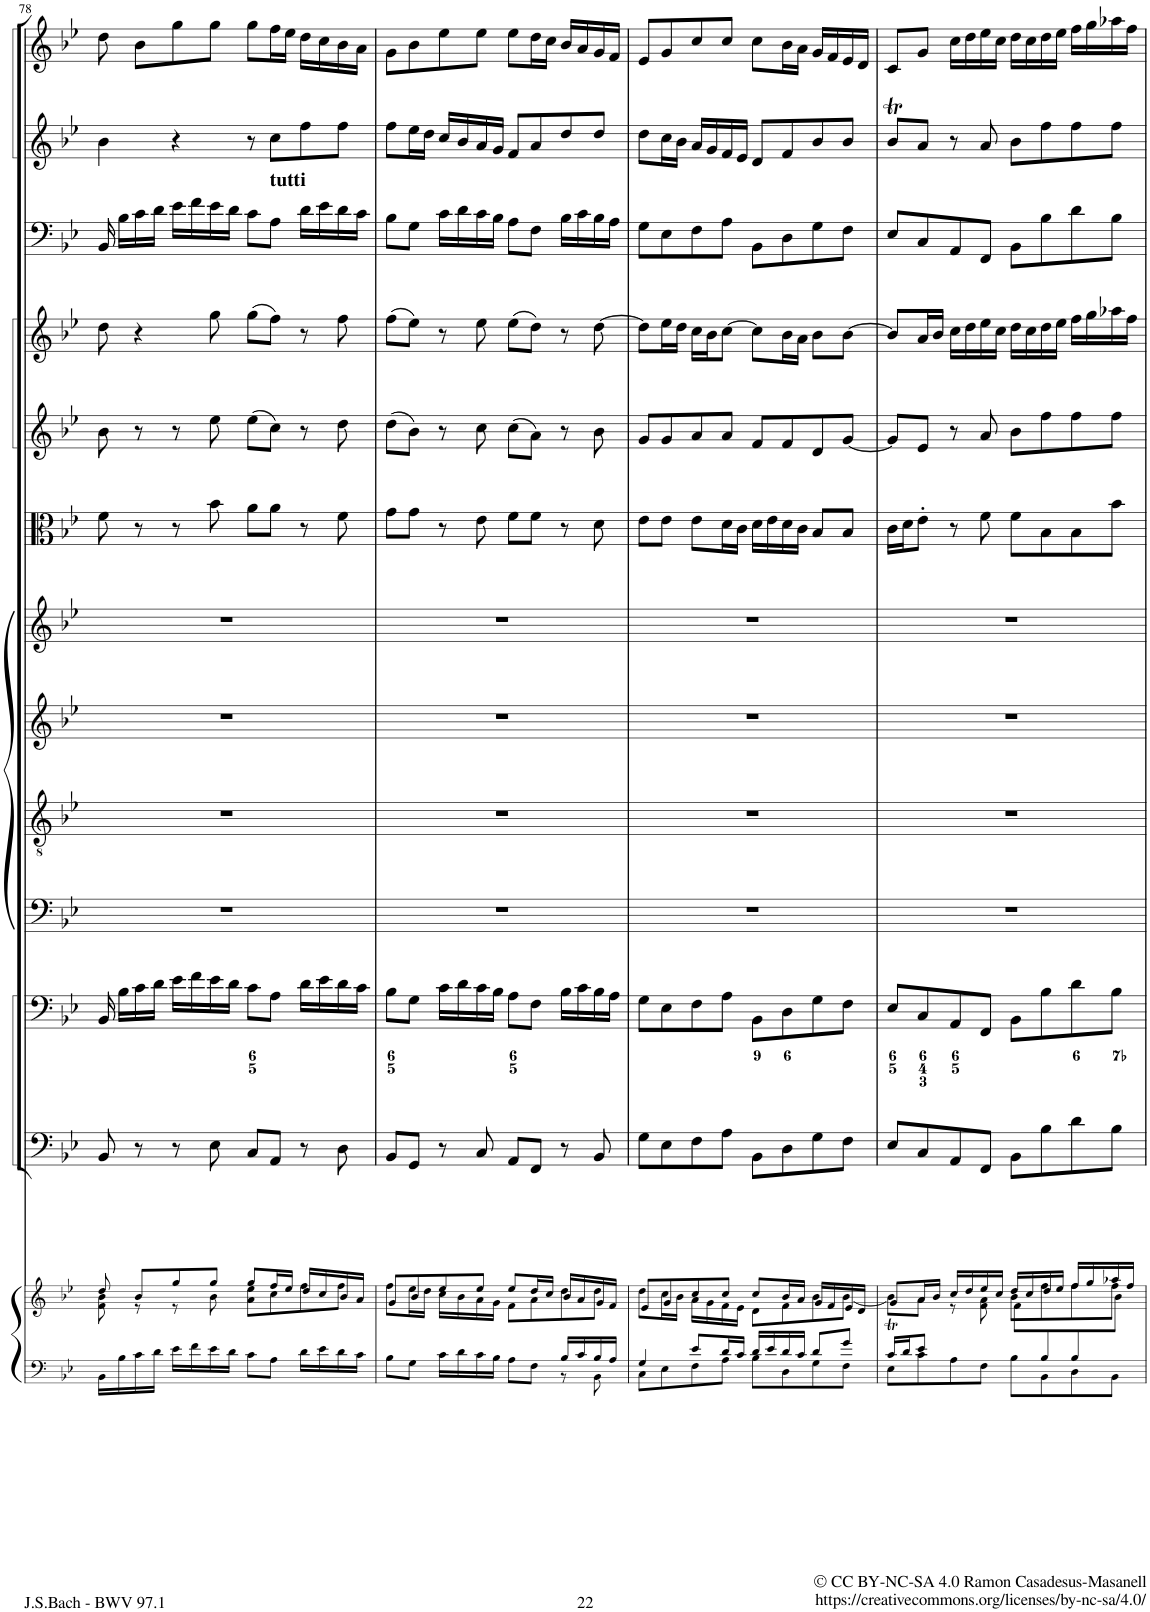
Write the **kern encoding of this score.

**kern	**kern	**kern	**kern	**kern	**kern	**kern	**kern	**kern	**kern	**kern	**kern	**kern	**kern
*part13	*part13	*part12	*part11	*part10	*part9	*part8	*part7	*part6	*part5	*part4	*part3	*part2	*part1
*staff14	*staff13	*staff12	*staff11	*staff10	*staff9	*staff8	*staff7	*staff6	*staff5	*staff4	*staff3	*staff2	*staff1
*I"Piano reduction	*	*I"Violoncello  e Violone	*I"Organo	*I"Basso	*I"Tenore	*I"Alto	*I"Soprano	*I"Viola	*I"Violino II	*I"Violino I	*I"Fagotti	*I"Oboe II	*I"Oboe I
*I'Pno	*	*	*	*	*	*	*	*	*	*	*	*I'Ob	*I'Ob
!!LO:PB:g=z
*clefF4	*clefG2	*clefF4	*clefF4	*clefF4	*clefGv2	*clefG2	*clefG2	*clefC3	*clefG2	*clefG2	*clefF4	*clefG2	*clefG2
*k[b-e-]	*k[b-e-]	*k[b-e-]	*k[b-e-]	*k[b-e-]	*k[b-e-]	*k[b-e-]	*k[b-e-]	*k[b-e-]	*k[b-e-]	*k[b-e-]	*k[b-e-]	*k[b-e-]	*k[b-e-]
*M4/4	*M4/4	*M4/4	*M4/4	*M4/4	*M4/4	*M4/4	*M4/4	*M4/4	*M4/4	*M4/4	*M4/4	*M4/4	*M4/4
*met(c)	*met(c)	*met(c)	*met(c)	*met(c)	*met(c)	*met(c)	*met(c)	*met(c)	*met(c)	*met(c)	*met(c)	*met(c)	*met(c)
=78	=78	=78	=78	=78	=78	=78	=78	=78	=78	=78	=78	=78	=78
*	*^	*	*	*	*	*	*	*	*	*	*	*	*
16BB-\LL	8dd/	8f\ 8b-\	8BB-/	16BB-/	1r	1r	1r	1r	8f\	8b-\	8dd\	16BB-/	4b-\	8dd\
16B-\	.	.	.	16B-\LL	.	.	.	.	.	.	.	16B-\LL	.	.
16c\	8b-/L	8r	8r	16c\	.	.	.	.	8r	8r	4r	16c\	.	8b-\L
16d\JJ	.	.	.	16d\JJ	.	.	.	.	.	.	.	16d\JJ	.	.
16e-\LL	8gg/	8r	8r	16e-\LL	.	.	.	.	8r	8r	.	16e-\LL	4r	8gg\
16f\	.	.	.	16f\	.	.	.	.	.	.	.	16f\	.	.
16e-\	8gg/J	8b-\	8E-\	16e-\	.	.	.	.	8b-\	8ee-\	8gg\	16e-\	.	8gg\J
16d\JJ	.	.	.	16d\JJ	.	.	.	.	.	.	.	16d\JJ	.	.
8c\L	8gg/L	8a\ 8ee-\L	8C/L	8c\L	.	.	.	.	8a\L	(8ee-\L	(8gg\L	8c\L	8r	8gg\L
!	!	!	!	!	!	!	!	!	!	!	!	!	!LO:TX:b:B:t=tutti	!
8A\J	16ff/L	8cc\	8AA/J	8A\J	.	.	.	.	8a\J	8cc\J)	8ff\J)	8A\J	8cc\L	16ff\L
.	16ee-/JJ	.	.	.	.	.	.	.	.	.	.	.	.	16ee-\JJ
16d\LL	16dd/LL	8ff\	8r	16d\LL	.	.	.	.	8r	8r	8r	16d\LL	8ff\	16dd\LL
16e-\	16cc/	.	.	16e-\	.	.	.	.	.	.	.	16e-\	.	16cc\
16d\	16b-/	8ff\J	8D\	16d\	.	.	.	.	8f\	8dd\	8ff\	16d\	8ff\J	16b-\
16c\JJ	16a/JJ	.	.	16c\JJ	.	.	.	.	.	.	.	16c\JJ	.	16a\JJ
=79	=79	=79	=79	=79	=79	=79	=79	=79	=79	=79	=79	=79	=79	=79
*^	*	*	*	*	*	*	*	*	*	*	*	*	*	*
8B-\L	2ryy	8g/L	8ff\L	8BB-/L	8B-\L	1r	1r	1r	1r	8g\L	(8dd\L	(8ff\L	8B-\L	8ff\L	8g\L
8G\J	.	8b-/	16ee-\L	8GG/J	8G\J	.	.	.	.	8g\J	8b-\J)	8ee-\J)	8G\J	16ee-\L	8b-\
.	.	.	16dd\JJ	.	.	.	.	.	.	.	.	.	.	16dd\JJ	.
16c\LL	.	8ee-/	16cc\LL	8r	16c\LL	.	.	.	.	8r	8r	8r	16c\LL	16cc/LL	8ee-\
16d\	.	.	16b-\	.	16d\	.	.	.	.	.	.	.	16d\	16b-/	.
16c\	.	8ee-/J	16a\	8C/	16c\	.	.	.	.	8e-\	8cc\	8ee-\	16c\	16a/	8ee-\J
16B-\JJ	.	.	16g\JJ	.	16B-\JJ	.	.	.	.	.	.	.	16B-\JJ	16g/JJ	.
8A\L	4ryy	8ee-/L	8f\L	8AA/L	8A\L	.	.	.	.	8f\L	(8cc\L	(8ee-\L	8A\L	8f/L	8ee-\L
8F\J	.	16dd/L	8a\	8FF/J	8F\J	.	.	.	.	8f\J	8a\J)	8dd\J)	8F\J	8a/	16dd\L
.	.	16cc/JJ	.	.	.	.	.	.	.	.	.	.	.	.	16cc\JJ
16B-/LL	8r	16b-/LL	8dd\	8r	16B-\LL	.	.	.	.	8r	8r	8r	16B-\LL	8dd/	16b-/LL
16c/	.	16a/	.	.	16c\	.	.	.	.	.	.	.	16c\	.	16a/
16B-/	8BB-\	16g/	8dd\J	8BB-/	16B-\	.	.	.	.	8d\	8b-\	[8dd\	16B-\	8dd/J	16g/
16A/JJ	.	16f/JJ	.	.	16A\JJ	.	.	.	.	.	.	.	16A\JJ	.	16f/JJ
=80	=80	=80	=80	=80	=80	=80	=80	=80	=80	=80	=80	=80	=80	=80	=80
4G/	8C\L	8e-/L	8dd\L	8G\L	8G\L	1r	1r	1r	1r	8e-\L	8g/L	8dd\L]	8G\L	8dd\L	8e-/L
.	8E-\	8g/	16cc\L	8E-\	8E-\	.	.	.	.	8e-\J	8g/	16ee-\L	8E-\	16cc\L	8g/
.	.	.	16b-\JJ	.	.	.	.	.	.	.	.	16dd\JJ	.	16b-\JJ	.
8e-/L	8F\	8cc/	16a\LL	8F\	8F\	.	.	.	.	8e-\L	8a/	16cc\LL	8F\	16a/LL	8cc/
.	.	.	16g\	.	.	.	.	.	.	.	.	16b-\J	.	16g/	.
16d/L	8A\J	8cc/J	16f\	8A\J	8A\J	.	.	.	.	16d\L	8a/J	[8cc\J	8A\J	16f/	8cc/J
16c/JJ	.	.	16e-\JJ	.	.	.	.	.	.	16c\JJ	.	.	.	16e-/JJ	.
16d/LL	8B-\L	8cc/L	8d\L	8BB-\L	8BB-\L	.	.	.	.	16d\LL	8f/L	8cc\L]	8BB-\L	8d/L	8cc\L
16e-/	.	.	.	.	.	.	.	.	.	16e-\	.	.	.	.	.
16d/	8D\	16b-/L	8f\	8D\	8D\	.	.	.	.	16d\	8f/	16b-\L	8D\	8f/	16b-\L
16c/JJ	.	16a/JJ	.	.	.	.	.	.	.	16c\JJ	.	16a\JJ	.	.	16a\JJ
8d/L	8G\	16g/LL	8b-\	8G\	8G\	.	.	.	.	8B-/L	8d/	8b-\L	8G\	8b-/	16g/LL
.	.	16f/	.	.	.	.	.	.	.	.	.	.	.	.	16f/
8g/J	8F\J	16e-/	[8b-\J	8F\J	8F\J	.	.	.	.	8B-/J	[8g/J	[8b-\J	8F\J	8b-/J	16e-/
.	.	16d/JJ	.	.	.	.	.	.	.	.	.	.	.	.	16d/JJ
=81	=81	=81	=81	=81	=81	=81	=81	=81	=81	=81	=81	=81	=81	=81	=81
*	*	*	*^	*	*	*	*	*	*	*	*	*	*	*	*
16c/LL	8E-\L	8g/L	8b-T\L]	2ryy	8E-/L	8E-/L	1r	1r	1r	1r	16c\LL	8g/L]	8b-/L]	8E-/L	8b-T/L	8c/L
16d/J	.	.	.	.	.	.	.	.	.	.	16d\J	.	.	.	.	.
8e-/J	8c\	16a/L	8a\J	.	8C/	8C/	.	.	.	.	8e-'\J	8e-/J	16a/L	8C/	8a/J	8g/J
.	.	16b-/JJ	.	.	.	.	.	.	.	.	.	.	16b-/JJ	.	.	.
4ryy	8A\	16cc/LL	8r	.	8AA/	8AA/	.	.	.	.	8r	8r	16cc\LL	8AA/	8r	16cc\LL
.	.	16dd/	.	.	.	.	.	.	.	.	.	.	16dd\	.	.	16dd\
.	8F\J	16ee-/	8f\ 8a\	.	8FF/J	8FF/J	.	.	.	.	8f\	8a/	16ee-\	8FF/J	8a/	16ee-\
.	.	16cc/JJ	.	.	.	.	.	.	.	.	.	.	16cc\JJ	.	.	16cc\JJ
8ryy	8B-\L	16dd/LL	8b-\L	8f\L	8BB-\L	8BB-\L	.	.	.	.	8f\L	8b-\L	16dd\LL	8BB-\L	8b-\L	16dd\LL
.	.	16cc/	.	.	.	.	.	.	.	.	.	.	16cc\	.	.	16cc\
8B-/	8BB-\	16dd/	8ff\	4ryy	8B-\	8B-\	.	.	.	.	8B-\	8ff\	16dd\	8B-\	8ff\	16dd\
.	.	16ee-/JJ	.	.	.	.	.	.	.	.	.	.	16ee-\JJ	.	.	16ee-\JJ
8B-/	8D\	16ff/LL	8ff\	.	8d\	8d\	.	.	.	.	8B-\	8ff\	16ff\LL	8d\	8ff\	16ff\LL
.	.	16gg/	.	.	.	.	.	.	.	.	.	.	16gg\	.	.	16gg\
8ryy	8BB-\J	16aa-X/	8ff\J	8b-\J	8B-\J	8B-\J	.	.	.	.	8b-\J	8ff\J	16aa-X\	8B-\J	8ff\J	16aa-X\
.	.	16ff/JJ	.	.	.	.	.	.	.	.	.	.	16ff\JJ	.	.	16ff\JJ
*v	*v	*	*	*	*	*	*	*	*	*	*	*	*	*	*	*
*	*v	*v	*v	*	*	*	*	*	*	*	*	*	*	*	*
=	=	=	=	=	=	=	=	=	=	=	=	=	=
*-	*-	*-	*-	*-	*-	*-	*-	*-	*-	*-	*-	*-	*-
